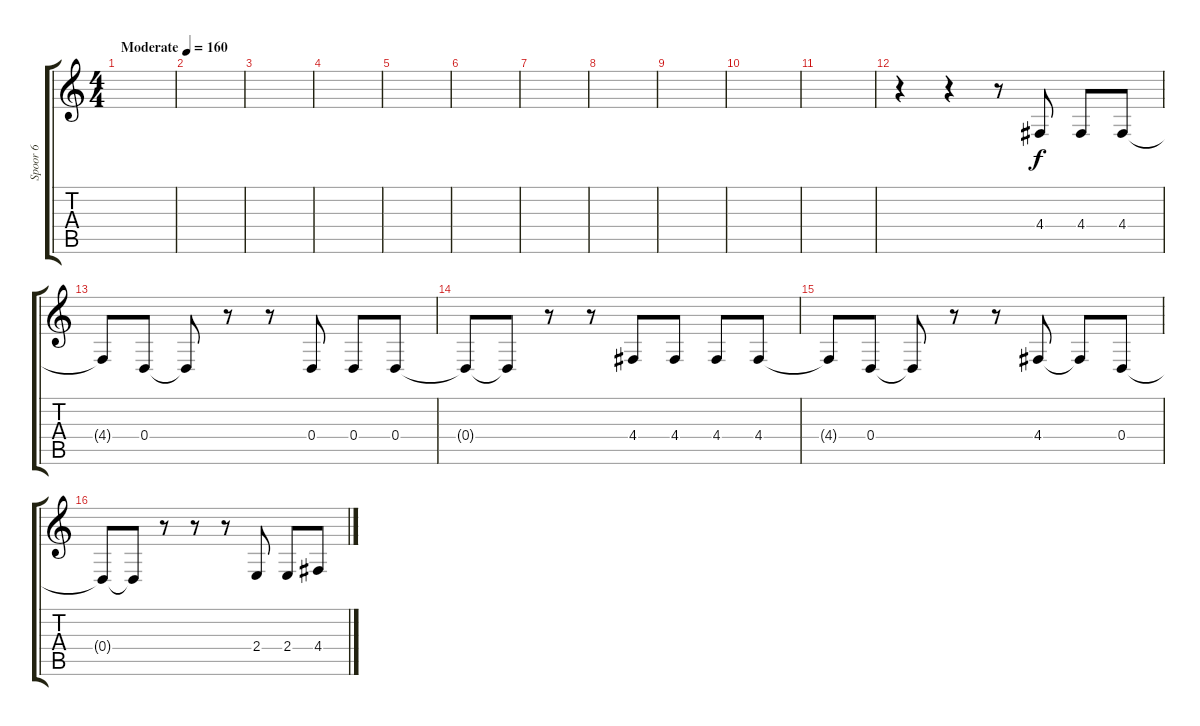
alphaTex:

\track ("Spoor 6" "Spoor 6") {instrument tenorsax}
\staff {score tabs}
\tuning (E4 B3 G3 D3 A2 E2) {hide}
\ts (4 4)
\tempo (160 "Moderate")
\clef g2
\ks c
|
|
|
|
|
|
|
|
|
|
|
r.4 r.4 r.8 4.4.8 4.4.8 4.4.8 |
4.4{t}.8 0.4.8 0.4{t}.8 r.8 r.8 0.4.8 0.4.8 0.4.8 |
0.4{t}.8 0.4{t}.8 r.8 r.8 4.4.8 4.4.8 4.4.8 4.4.8 |
4.4{t}.8 0.4.8 0.4{t}.8 r.8 r.8 4.4.8 4.4{t}.8 0.4.8 |
0.4{t}.8 0.4{t}.8 r.8 r.8 r.8 2.4.8 2.4.8 4.4.8
